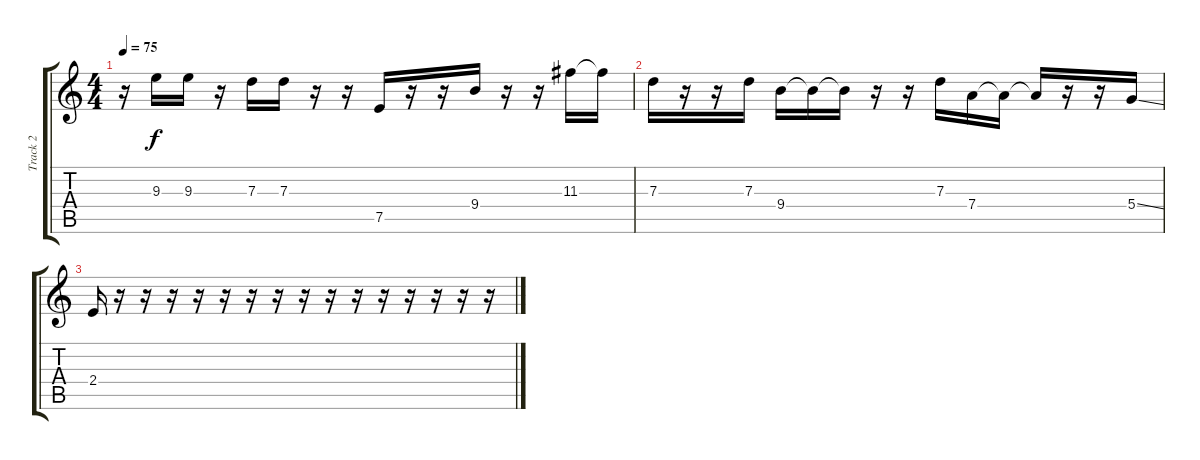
\track ("Track 2" "Track 2") {instrument overdrivenguitar}
\staff {score tabs}
\tuning (E4 B3 G3 D3 A2 E2) {hide}
\ts (4 4)
\tempo 75
\clef g2
\ks c
r.16{dy f} 9.3.16 9.3.16 r.16 7.3.16 7.3.16 r.16 r.16 7.5.16 r.16 r.16 9.4.16 r.16 r.16 11.3.16 11.3{t}.16 |
7.3.16 r.16 r.16 7.3.16 9.4.16 9.4{t}.16 9.4{t}.16 r.16 r.16 7.3.16 7.4.16 7.4{t}.16 7.4{t}.16 r.16 r.16 5.4{ss}.16 |
2.4.16 r.16 r.16 r.16 r.16 r.16 r.16 r.16 r.16 r.16 r.16 r.16 r.16 r.16 r.16 r.16
